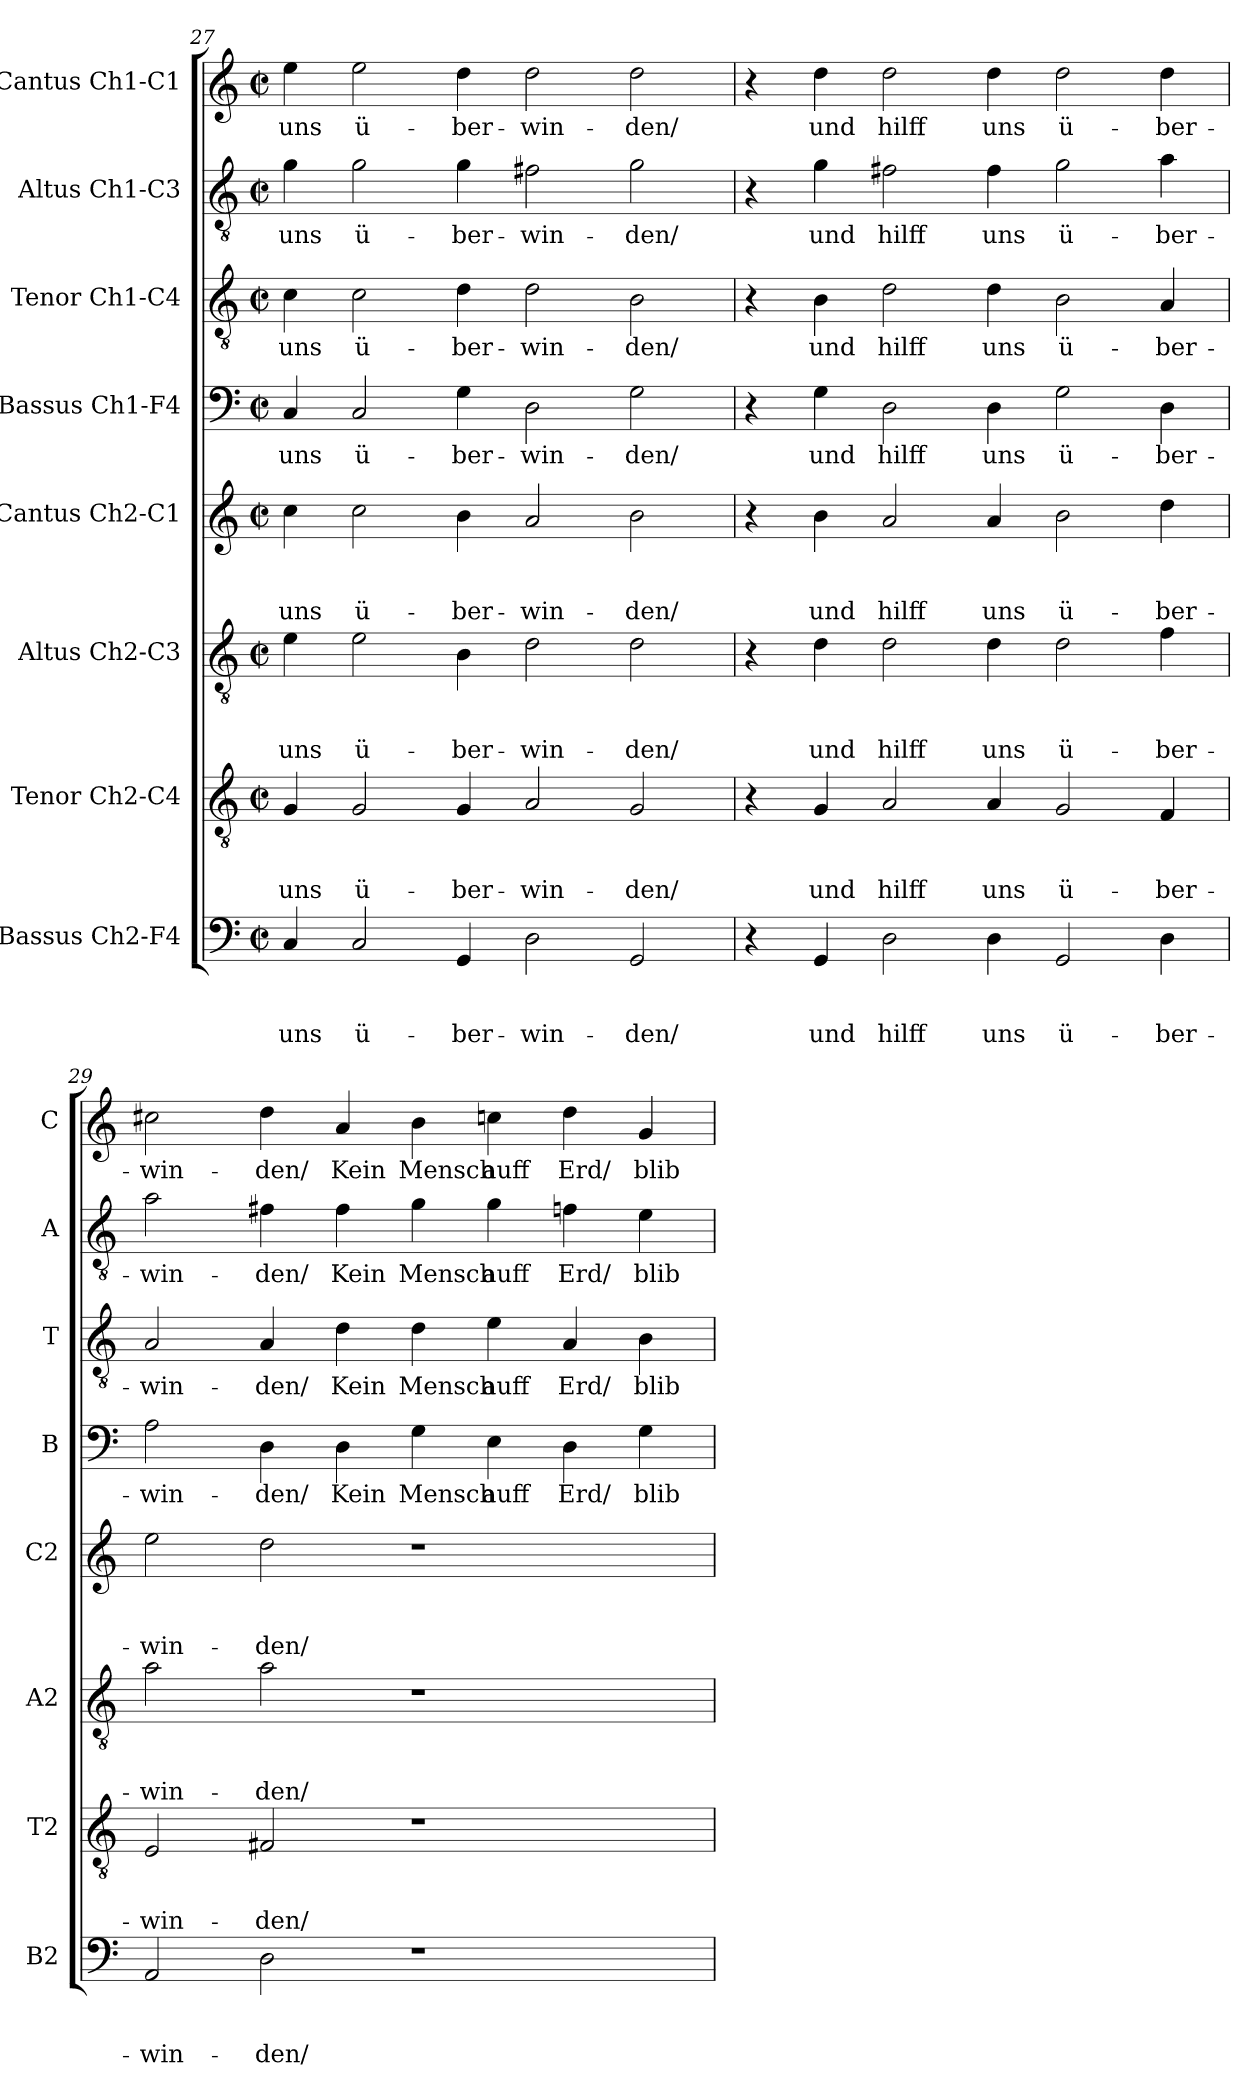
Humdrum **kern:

**kern	**text	**text	**text	**kern	**text	**text	**text	**kern	**text	**text	**text	**kern	**text	**text	**text	**kern	**text	**kern	**text	**kern	**text	**kern	**text
*part8	*part8	*part8	*part8	*part7	*part7	*part7	*part7	*part6	*part6	*part6	*part6	*part5	*part5	*part5	*part5	*part4	*part4	*part3	*part3	*part2	*part2	*part1	*part1
*staff8	*staff8	*staff8	*staff8	*staff7	*staff7	*staff7	*staff7	*staff6	*staff6	*staff6	*staff6	*staff5	*staff5	*staff5	*staff5	*staff4	*staff4	*staff3	*staff3	*staff2	*staff2	*staff1	*staff1
*I"Bassus Ch2-F4	*	*	*	*I"Tenor Ch2-C4	*	*	*	*I"Altus Ch2-C3	*	*	*	*I"Cantus Ch2-C1	*	*	*	*I"Bassus Ch1-F4	*	*I"Tenor Ch1-C4	*	*I"Altus Ch1-C3	*	*I"Cantus Ch1-C1	*
*I'B2	*	*	*	*I'T2	*	*	*	*I'A2	*	*	*	*I'C2	*	*	*	*I'B	*	*I'T	*	*I'A	*	*I'C	*
*clefF4	*	*	*	*clefGv2	*	*	*	*clefGv2	*	*	*	*clefG2	*	*	*	*clefF4	*	*clefGv2	*	*clefGv2	*	*clefG2	*
*k[]	*	*	*	*k[]	*	*	*	*k[]	*	*	*	*k[]	*	*	*	*k[]	*	*k[]	*	*k[]	*	*k[]	*
*C:	*	*	*	*C:	*	*	*	*C:	*	*	*	*C:	*	*	*	*C:	*	*C:	*	*C:	*	*C:	*
*M2/2	*	*	*	*M2/2	*	*	*	*M2/2	*	*	*	*M2/2	*	*	*	*M2/2	*	*M2/2	*	*M2/2	*	*M2/2	*
*met(c|)	*	*	*	*met(c|)	*	*	*	*met(c|)	*	*	*	*met(c|)	*	*	*	*met(c|)	*	*met(c|)	*	*met(c|)	*	*met(c|)	*
=27	=27	=27	=27	=27	=27	=27	=27	=27	=27	=27	=27	=27	=27	=27	=27	=27	=27	=27	=27	=27	=27	=27	=27
!	!	!	!LO:LY:b	!	!	!	!LO:LY:b	!	!	!	!LO:LY:b	!	!	!	!LO:LY:b	!	!LO:LY:b	!	!LO:LY:b	!	!LO:LY:b	!	!LO:LY:b
4C/	.	.	uns	4G/	.	.	uns	4e\	.	.	uns	4cc\	.	.	uns	4C/	uns	4c\	uns	4g\	uns	4ee\	uns
!	!	!	!LO:LY:b	!	!	!	!LO:LY:b	!	!	!	!LO:LY:b	!	!	!	!LO:LY:b	!	!LO:LY:b	!	!LO:LY:b	!	!LO:LY:b	!	!LO:LY:b
2C/	.	.	ü-	2G/	.	.	ü-	2e\	.	.	ü-	2cc\	.	.	ü-	2C/	ü-	2c\	ü-	2g\	ü-	2ee\	ü-
!	!	!	!LO:LY:b	!	!	!	!LO:LY:b	!	!	!	!LO:LY:b	!	!	!	!LO:LY:b	!	!LO:LY:b	!	!LO:LY:b	!	!LO:LY:b	!	!LO:LY:b
4GG/	.	.	-ber-	4G/	.	.	-ber-	4B\	.	.	-ber-	4b\	.	.	-ber-	4G\	-ber-	4d\	-ber-	4g\	-ber-	4dd\	-ber-
!	!	!	!LO:LY:b	!	!	!	!LO:LY:b	!	!	!	!LO:LY:b	!	!	!	!LO:LY:b	!	!LO:LY:b	!	!LO:LY:b	!	!LO:LY:b	!	!LO:LY:b
2D\	.	.	-win-	2A/	.	.	-win-	2d\	.	.	-win-	2a/	.	.	-win-	2D\	-win-	2d\	-win-	2f#X\	-win-	2dd\	-win-
!	!	!	!LO:LY:b	!	!	!	!LO:LY:b	!	!	!	!LO:LY:b	!	!	!	!LO:LY:b	!	!LO:LY:b	!	!LO:LY:b	!	!LO:LY:b	!	!LO:LY:b
2GG/	.	.	-den/	2G/	.	.	-den/	2d\	.	.	-den/	2b\	.	.	-den/	2G\	-den/	2B\	-den/	2g\	-den/	2dd\	-den/
!!LO:LB:g=z
=28	=28	=28	=28	=28	=28	=28	=28	=28	=28	=28	=28	=28	=28	=28	=28	=28	=28	=28	=28	=28	=28	=28	=28
4r	.	.	.	4r	.	.	.	4r	.	.	.	4r	.	.	.	4r	.	4r	.	4r	.	4r	.
!	!	!	!LO:LY:b	!	!	!	!LO:LY:b	!	!	!	!LO:LY:b	!	!	!	!LO:LY:b	!	!LO:LY:b	!	!LO:LY:b	!	!LO:LY:b	!	!LO:LY:b
4GG/	.	.	und	4G/	.	.	und	4d\	.	.	und	4b\	.	.	und	4G\	und	4B\	und	4g\	und	4dd\	und
!	!	!	!LO:LY:b	!	!	!	!LO:LY:b	!	!	!	!LO:LY:b	!	!	!	!LO:LY:b	!	!LO:LY:b	!	!LO:LY:b	!	!LO:LY:b	!	!LO:LY:b
2D\	.	.	hilff	2A/	.	.	hilff	2d\	.	.	hilff	2a/	.	.	hilff	2D\	hilff	2d\	hilff	2f#X\	hilff	2dd\	hilff
!	!	!	!LO:LY:b	!	!	!	!LO:LY:b	!	!	!	!LO:LY:b	!	!	!	!LO:LY:b	!	!LO:LY:b	!	!LO:LY:b	!	!LO:LY:b	!	!LO:LY:b
4D\	.	.	uns	4A/	.	.	uns	4d\	.	.	uns	4a/	.	.	uns	4D\	uns	4d\	uns	4f#\	uns	4dd\	uns
!	!	!	!LO:LY:b	!	!	!	!LO:LY:b	!	!	!	!LO:LY:b	!	!	!	!LO:LY:b	!	!LO:LY:b	!	!LO:LY:b	!	!LO:LY:b	!	!LO:LY:b
2GG/	.	.	ü-	2G/	.	.	ü-	2d\	.	.	ü-	2b\	.	.	ü-	2G\	ü-	2B\	ü-	2g\	ü-	2dd\	ü-
!	!	!	!LO:LY:b	!	!	!	!LO:LY:b	!	!	!	!LO:LY:b	!	!	!	!LO:LY:b	!	!LO:LY:b	!	!LO:LY:b	!	!LO:LY:b	!	!LO:LY:b
4D\	.	.	-ber-	4F/	.	.	-ber-	4f\	.	.	-ber-	4dd\	.	.	-ber-	4D\	-ber-	4A/	-ber-	4a\	-ber-	4dd\	-ber-
=29	=29	=29	=29	=29	=29	=29	=29	=29	=29	=29	=29	=29	=29	=29	=29	=29	=29	=29	=29	=29	=29	=29	=29
!	!	!	!LO:LY:b	!	!	!	!LO:LY:b	!	!	!	!LO:LY:b	!	!	!	!LO:LY:b	!	!LO:LY:b	!	!LO:LY:b	!	!LO:LY:b	!	!LO:LY:b
2AA/	.	.	-win-	2E/	.	.	-win-	2a\	.	.	-win-	2ee\	.	.	-win-	2A\	-win-	2A/	-win-	2a\	-win-	2cc#X\	-win-
!	!	!	!LO:LY:b	!	!	!	!LO:LY:b	!	!	!	!LO:LY:b	!	!	!	!LO:LY:b	!	!LO:LY:b	!	!LO:LY:b	!	!LO:LY:b	!	!LO:LY:b
2D\	.	.	-den/	2F#X/	.	.	-den/	2a\	.	.	-den/	2dd\	.	.	-den/	4D\	-den/	4A/	-den/	4f#X\	-den/	4dd\	-den/
!	!	!	!	!	!	!	!	!	!	!	!	!	!	!	!	!	!LO:LY:b	!	!LO:LY:b	!	!LO:LY:b	!	!LO:LY:b
.	.	.	.	.	.	.	.	.	.	.	.	.	.	.	.	4D\	Kein	4d\	Kein	4f#\	Kein	4a/	Kein
!	!	!	!	!	!	!	!	!	!	!	!	!	!	!	!	!	!LO:LY:b	!	!LO:LY:b	!	!LO:LY:b	!	!LO:LY:b
1r	.	.	.	1r	.	.	.	1r	.	.	.	1r	.	.	.	4G\	Mensch	4d\	Mensch	4g\	Mensch	4b\	Mensch
!	!	!	!	!	!	!	!	!	!	!	!	!	!	!	!	!	!LO:LY:b	!	!LO:LY:b	!	!LO:LY:b	!	!LO:LY:b
.	.	.	.	.	.	.	.	.	.	.	.	.	.	.	.	4E\	auff	4e\	auff	4g\	auff	4ccn\	auff
!	!	!	!	!	!	!	!	!	!	!	!	!	!	!	!	!	!LO:LY:b	!	!LO:LY:b	!	!LO:LY:b	!	!LO:LY:b
.	.	.	.	.	.	.	.	.	.	.	.	.	.	.	.	4D\	Erd/	4A/	Erd/	4fn\	Erd/	4dd\	Erd/
!	!	!	!	!	!	!	!	!	!	!	!	!	!	!	!	!	!LO:LY:b	!	!LO:LY:b	!	!LO:LY:b	!	!LO:LY:b
.	.	.	.	.	.	.	.	.	.	.	.	.	.	.	.	4G\	blib	4B\	blib	4e\	blib	4g/	blib
=	=	=	=	=	=	=	=	=	=	=	=	=	=	=	=	=	=	=	=	=	=	=	=
*-	*-	*-	*-	*-	*-	*-	*-	*-	*-	*-	*-	*-	*-	*-	*-	*-	*-	*-	*-	*-	*-	*-	*-
